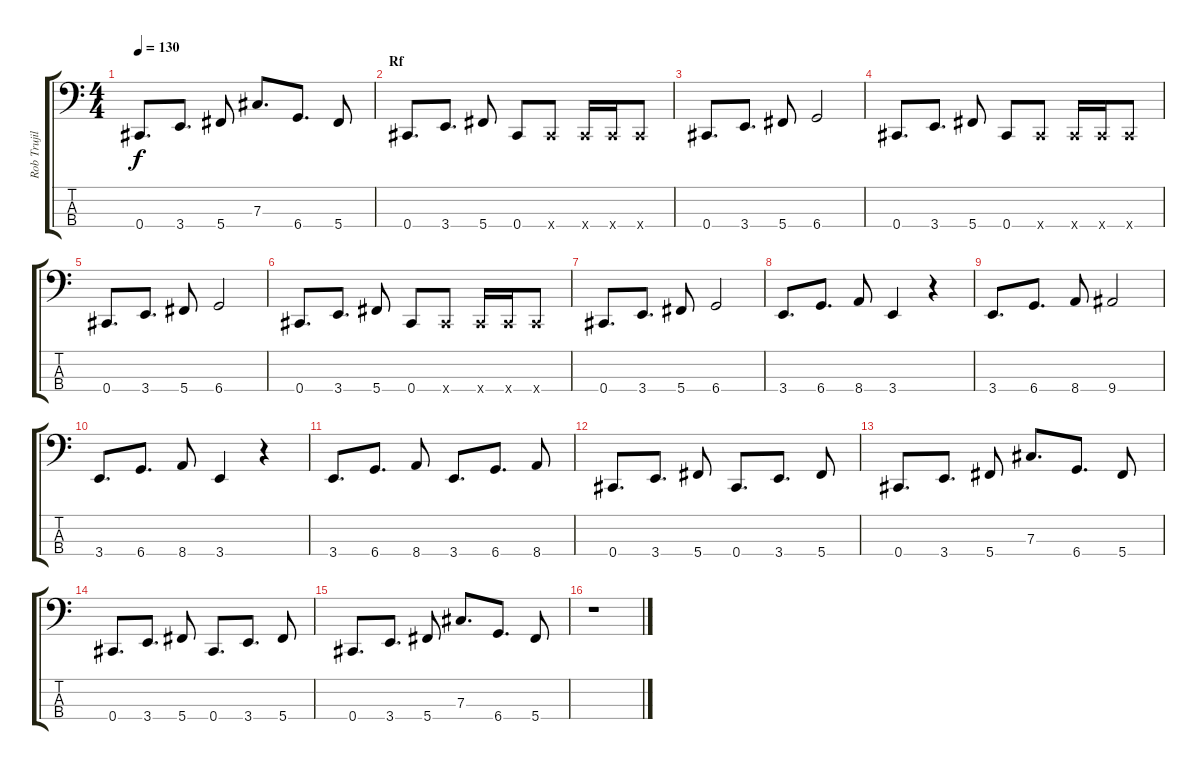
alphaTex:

\track ("Rob Trujillo" "Rob Trujil") {instrument electricbassfinger}
\staff {score tabs}
\tuning (E2 B1 Gb1 Db1) {hide}
\ts (4 4)
\tempo 130
\clef f4
\ks c
0.4.8{d dy f} 3.4.8{d} 5.4.8 7.3.8{d} 6.4.8{d} 5.4.8 |
\section ("" "Rf")
0.4.8{d} 3.4.8{d} 5.4.8 0.4.8 0.4{x}.8 0.4{x}.16 0.4{x}.16 0.4{x}.8 |
0.4.8{d} 3.4.8{d} 5.4.8 6.4.2 |
0.4.8{d} 3.4.8{d} 5.4.8 0.4.8 0.4{x}.8 0.4{x}.16 0.4{x}.16 0.4{x}.8 |
0.4.8{d} 3.4.8{d} 5.4.8 6.4.2 |
0.4.8{d} 3.4.8{d} 5.4.8 0.4.8 0.4{x}.8 0.4{x}.16 0.4{x}.16 0.4{x}.8 |
0.4.8{d} 3.4.8{d} 5.4.8 6.4.2 |
3.4.8{d} 6.4.8{d} 8.4.8 3.4.4 r.4 |
3.4.8{d} 6.4.8{d} 8.4.8 9.4.2 |
3.4.8{d} 6.4.8{d} 8.4.8 3.4.4 r.4 |
3.4.8{d} 6.4.8{d} 8.4.8 3.4.8{d} 6.4.8{d} 8.4.8 |
0.4.8{d} 3.4.8{d} 5.4.8 0.4.8{d} 3.4.8{d} 5.4.8 |
0.4.8{d} 3.4.8{d} 5.4.8 7.3.8{d} 6.4.8{d} 5.4.8 |
0.4.8{d} 3.4.8{d} 5.4.8 0.4.8{d} 3.4.8{d} 5.4.8 |
0.4.8{d} 3.4.8{d} 5.4.8 7.3.8{d} 6.4.8{d} 5.4.8 |
r.1
